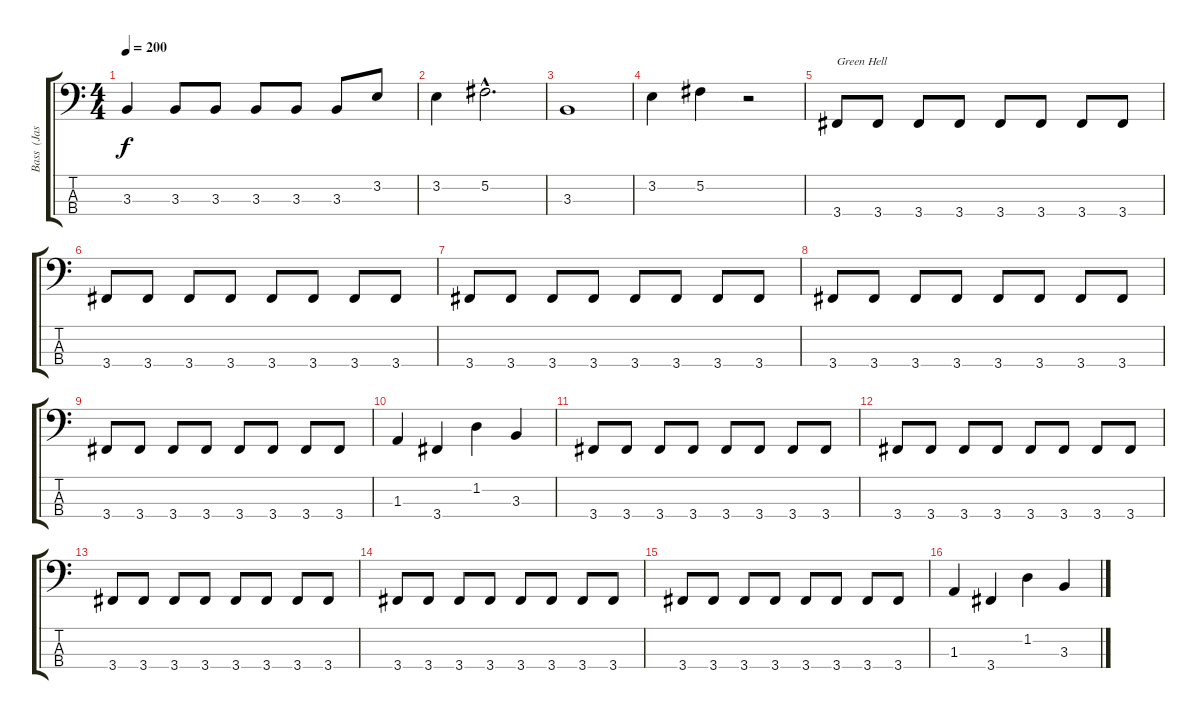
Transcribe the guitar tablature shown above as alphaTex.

\track ("Bass  (Jason Newsted)" "Bass  (Jas") {instrument electricbasspick}
\staff {score tabs}
\tuning (Gb2 Db2 Ab1 Eb1) {hide}
\ts (4 4)
\tempo 200
\clef f4
\ks c
3.3.4{dy f} 3.3.8 3.3.8 3.3.8 3.3.8 3.3.8 3.2.8 |
3.2.4 5.2{hac}.2{d} |
3.3.1 |
3.2.4 5.2.4 r.2 |
3.4.8{txt "Green Hell"} 3.4.8 3.4.8 3.4.8 3.4.8 3.4.8 3.4.8 3.4.8 |
3.4.8 3.4.8 3.4.8 3.4.8 3.4.8 3.4.8 3.4.8 3.4.8 |
3.4.8 3.4.8 3.4.8 3.4.8 3.4.8 3.4.8 3.4.8 3.4.8 |
3.4.8 3.4.8 3.4.8 3.4.8 3.4.8 3.4.8 3.4.8 3.4.8 |
3.4.8 3.4.8 3.4.8 3.4.8 3.4.8 3.4.8 3.4.8 3.4.8 |
1.3.4 3.4.4 1.2.4 3.3.4 |
3.4.8 3.4.8 3.4.8 3.4.8 3.4.8 3.4.8 3.4.8 3.4.8 |
3.4.8 3.4.8 3.4.8 3.4.8 3.4.8 3.4.8 3.4.8 3.4.8 |
3.4.8 3.4.8 3.4.8 3.4.8 3.4.8 3.4.8 3.4.8 3.4.8 |
3.4.8 3.4.8 3.4.8 3.4.8 3.4.8 3.4.8 3.4.8 3.4.8 |
3.4.8 3.4.8 3.4.8 3.4.8 3.4.8 3.4.8 3.4.8 3.4.8 |
1.3.4 3.4.4 1.2.4 3.3.4
